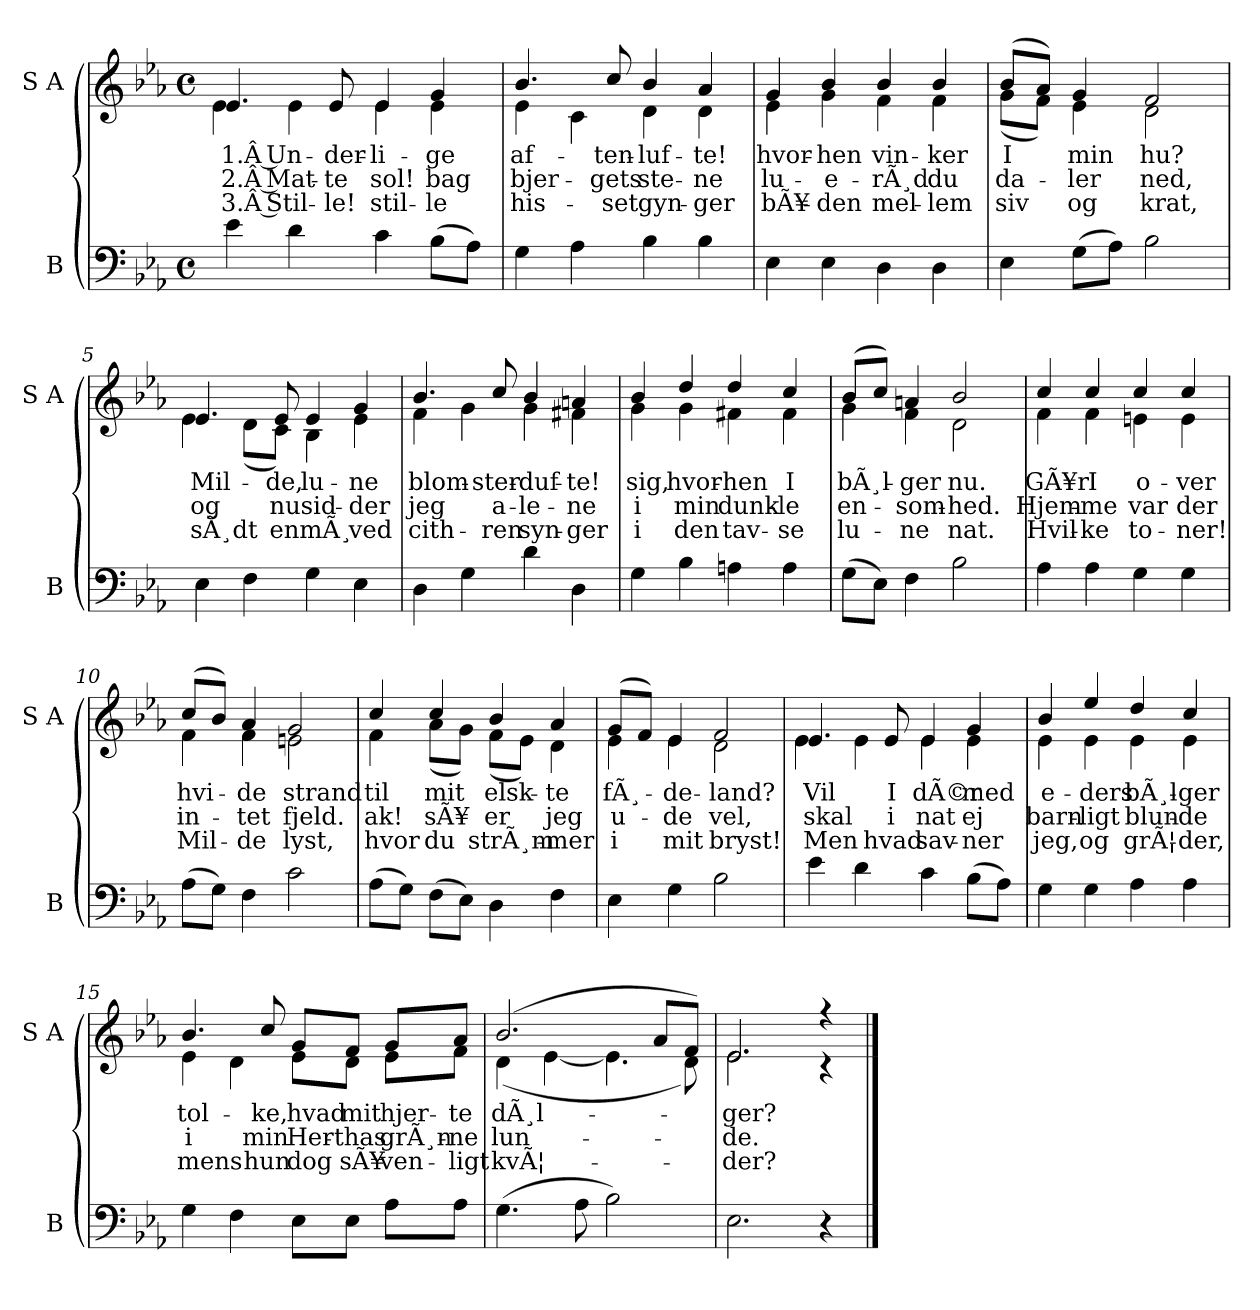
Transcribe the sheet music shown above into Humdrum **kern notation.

**kern	**kern	**text	**text	**text
*part2	*part1	*part1	*part1	*part1
*staff2	*staff1	*staff1	*staff1	*staff1
*I"B	*I"S A	*	*	*
*I'B	*I'S A	*	*	*
*clefF4	*clefG2	*	*	*
*k[b-e-a-]	*k[b-e-a-]	*	*	*
*M4/4	*M4/4	*	*	*
*met(c)	*met(c)	*	*	*
=1	=1	=1	=1	=1
!	!	!LO:LY:b	!LO:LY:b	!LO:LY:b
*	*^	*	*	*
4e-\	4.e-/	4e-\	1.Â Un-	2.Â Mat-	3.Â Stil-
4d\	.	4e-\	.	.	.
!	!	!	!LO:LY:b	!LO:LY:b	!LO:LY:b
.	8e-/	.	-der-	-te	-le!
!	!	!	!LO:LY:b	!LO:LY:b	!LO:LY:b
4c\	4e-/	4e-\	-li-	sol!	stil-
!	!	!	!LO:LY:b	!LO:LY:b	!LO:LY:b
(8B-\L	4g/	4e-\	-ge	bag	-le
8A-\J)	.	.	.	.	.
=2	=2	=2	=2	=2	=2
!	!	!	!LO:LY:b	!LO:LY:b	!LO:LY:b
4G\	4.b-/	4e-\	af-	bjer-	his-
4A-\	.	4c\	.	.	.
!	!	!	!LO:LY:b	!LO:LY:b	!LO:LY:b
.	8cc/	.	-ten-	-gets	-set
!	!	!	!LO:LY:b	!LO:LY:b	!LO:LY:b
4B-\	4b-/	4d\	-luf-	ste-	gyn-
!	!	!	!LO:LY:b	!LO:LY:b	!LO:LY:b
4B-\	4a-/	4d\	-te!	-ne	-ger
=3	=3	=3	=3	=3	=3
!	!	!	!LO:LY:b	!LO:LY:b	!LO:LY:b
4E-\	4g/	4e-\	hvor-	lu-	bÃ¥-
!	!	!	!LO:LY:b	!LO:LY:b	!LO:LY:b
4E-\	4b-/	4g\	-hen	-e-	-den
!	!	!	!LO:LY:b	!LO:LY:b	!LO:LY:b
4D\	4b-/	4f\	vin-	-rÃ¸d	mel-
!	!	!	!LO:LY:b	!LO:LY:b	!LO:LY:b
4D\	4b-/	4f\	-ker	du	-lem
=4	=4	=4	=4	=4	=4
!	!	!	!LO:LY:b	!LO:LY:b	!LO:LY:b
4E-\	(8b-/L	(8g\L	I	da-	siv
.	8a-/J)	8f\J)	.	.	.
!	!	!	!LO:LY:b	!LO:LY:b	!LO:LY:b
(8G\L	4g/	4e-\	min	-ler	og
8A-\J)	.	.	.	.	.
!	!	!	!LO:LY:b	!LO:LY:b	!LO:LY:b
2B-\	2f/	2d\	hu?	ned,	krat,
=5	=5	=5	=5	=5	=5
!	!	!	!LO:LY:b	!LO:LY:b	!LO:LY:b
4E-\	4.e-/	4e-\	Mil-	og	sÃ¸dt
4F\	.	(8d\L	.	.	.
!	!	!	!LO:LY:b	!LO:LY:b	!LO:LY:b
.	8e-/	8c\J)	-de,	nu	en
!	!	!	!LO:LY:b	!LO:LY:b	!LO:LY:b
4G\	4e-/	4B-\	lu-	sid-	mÃ¸
!	!	!	!LO:LY:b	!LO:LY:b	!LO:LY:b
4E-\	4g/	4e-\	-ne	-der	ved
=6	=6	=6	=6	=6	=6
!	!	!	!LO:LY:b	!LO:LY:b	!LO:LY:b
4D\	4.b-/	4f\	blom-	jeg	cith-
4G\	.	4g\	.	.	.
!	!	!	!LO:LY:b	!LO:LY:b	!LO:LY:b
.	8cc/	.	-ster-	a-	-ren
!	!	!	!LO:LY:b	!LO:LY:b	!LO:LY:b
4d\	4b-/	4g\	-duf-	-le-	syn-
!	!	!	!LO:LY:b	!LO:LY:b	!LO:LY:b
4D\	4an/	4f#X\	-te!	-ne	-ger
!!LO:LB:g=z	!!
=7	=7	=7	=7	=7	=7
!	!	!	!LO:LY:b	!LO:LY:b	!LO:LY:b
4G\	4b-/	4g\	sig,	i	i
!	!	!	!LO:LY:b	!LO:LY:b	!LO:LY:b
4B-\	4dd/	4g\	hvor-	min	den
!	!	!	!LO:LY:b	!LO:LY:b	!LO:LY:b
4An\	4dd/	4f#X\	-hen	dunk-	tav-
!	!	!	!LO:LY:b	!LO:LY:b	!LO:LY:b
4A\	4cc/	4f#\	I	-le	-se
=8	=8	=8	=8	=8	=8
!	!	!	!LO:LY:b	!LO:LY:b	!LO:LY:b
(8G\L	(8b-/L	4g\	bÃ¸l-	en-	lu-
8E-\J)	8cc/J)	.	.	.	.
!	!	!	!LO:LY:b	!LO:LY:b	!LO:LY:b
4F\	4an/	4f\	-ger	-som-	-ne
!	!	!	!LO:LY:b	!LO:LY:b	!LO:LY:b
2B-\	2b-/	2d\	nu.	-hed.	nat.
=9	=9	=9	=9	=9	=9
!	!	!	!LO:LY:b	!LO:LY:b	!LO:LY:b
4A-\	4cc/	4f\	GÃ¥r	Hjem-	Hvil-
!	!	!	!LO:LY:b	!LO:LY:b	!LO:LY:b
4A-\	4cc/	4f\	I	-me	-ke
!	!	!	!LO:LY:b	!LO:LY:b	!LO:LY:b
4G\	4cc/	4en\	o-	var	to-
!	!	!	!LO:LY:b	!LO:LY:b	!LO:LY:b
4G\	4cc/	4e\	-ver	der	-ner!
=10	=10	=10	=10	=10	=10
!	!	!	!LO:LY:b	!LO:LY:b	!LO:LY:b
(8A-\L	(8cc/L	4f\	hvi-	in-	Mil-
8G\J)	8b-/J)	.	.	.	.
!	!	!	!LO:LY:b	!LO:LY:b	!LO:LY:b
4F\	4a-/	4f\	-de	-tet	-de
!	!	!	!LO:LY:b	!LO:LY:b	!LO:LY:b
2c\	2g/	2en\	strand	fjeld.	lyst,
=11	=11	=11	=11	=11	=11
!	!	!	!LO:LY:b	!LO:LY:b	!LO:LY:b
(8A-\L	4cc/	4f\	til	ak!	hvor
8G\J)	.	.	.	.	.
!	!	!	!LO:LY:b	!LO:LY:b	!LO:LY:b
(8F\L	4cc/	(8a-\L	mit	sÃ¥	du
8E-\J)	.	8g\J)	.	.	.
!	!	!	!LO:LY:b	!LO:LY:b	!LO:LY:b
4D\	4b-/	(8f\L	elsk-	er	strÃ¸m-
.	.	8e-\J)	.	.	.
!	!	!	!LO:LY:b	!LO:LY:b	!LO:LY:b
4F\	4a-/	4d\	-te	jeg	-mer
=12	=12	=12	=12	=12	=12
!	!	!	!LO:LY:b	!LO:LY:b	!LO:LY:b
4E-\	(8g/L	4e-\	fÃ¸-	u-	i
.	8f/J)	.	.	.	.
!	!	!	!LO:LY:b	!LO:LY:b	!LO:LY:b
4G\	4e-/	4e-\	-de-	-de	mit
!	!	!	!LO:LY:b	!LO:LY:b	!LO:LY:b
2B-\	2f/	2d\	-land?	vel,	bryst!
!!LO:LB:g=z	!!
=13	=13	=13	=13	=13	=13
!	!	!	!LO:LY:b	!LO:LY:b	!LO:LY:b
4e-\	4.e-/	4e-\	Vil	skal	Men
4d\	.	4e-\	.	.	.
!	!	!	!LO:LY:b	!LO:LY:b	!LO:LY:b
.	8e-/	.	I	i	hvad
!	!	!	!LO:LY:b	!LO:LY:b	!LO:LY:b
4c\	4e-/	4e-\	dÃ©r	nat	sav-
!	!	!	!LO:LY:b	!LO:LY:b	!LO:LY:b
(8B-\L	4g/	4e-\	med	ej	-ner
8A-\J)	.	.	.	.	.
=14	=14	=14	=14	=14	=14
!	!	!	!LO:LY:b	!LO:LY:b	!LO:LY:b
4G\	4b-/	4e-\	e-	barn-	jeg,
!	!	!	!LO:LY:b	!LO:LY:b	!LO:LY:b
4G\	4ee-/	4e-\	-ders	-ligt	og
!	!	!	!LO:LY:b	!LO:LY:b	!LO:LY:b
4A-\	4dd/	4e-\	bÃ¸l-	blun-	grÃ¦-
!	!	!	!LO:LY:b	!LO:LY:b	!LO:LY:b
4A-\	4cc/	4e-\	-ger	-de	-der,
=15	=15	=15	=15	=15	=15
!	!	!	!LO:LY:b	!LO:LY:b	!LO:LY:b
4G\	4.b-/	4e-\	tol-	i	mens
4F\	.	4d\	.	.	.
!	!	!	!LO:LY:b	!LO:LY:b	!LO:LY:b
.	8cc/	.	-ke,	min	hun
!	!	!	!LO:LY:b	!LO:LY:b	!LO:LY:b
8E-\L	8g/L	8e-\L	hvad	Her-	dog
!	!	!	!LO:LY:b	!LO:LY:b	!LO:LY:b
8E-\J	8f/J	8d\J	mit	-thas	sÃ¥
!	!	!	!LO:LY:b	!LO:LY:b	!LO:LY:b
8A-\L	8g/L	8e-\L	hjer-	grÃ¸n-	ven-
!	!	!	!LO:LY:b	!LO:LY:b	!LO:LY:b
8A-\J	8a-/J	8f\J	-te	-ne	-ligt
=16	=16	=16	=16	=16	=16
!	!	!	!LO:LY:b	!LO:LY:b	!LO:LY:b
(4.G\	(2.b-/	(4d\	dÃ¸l-	lun-	kvÃ¦-
.	.	[4e-\	.	.	.
8A-\	.	.	.	.	.
2B-\)	.	4.e-\]	.	.	.
.	8a-/L	.	.	.	.
.	8f/J)	8d\)	.	.	.
=17	=17	=17	=17	=17	=17
!	!	!	!LO:LY:b	!LO:LY:b	!LO:LY:b
2.E-\	2.e-/	2.e-\	-ger?	-de.	-der?
4r	4r	4r	.	.	.
*	*v	*v	*	*	*
==	==	==	==	==
*-	*-	*-	*-	*-
